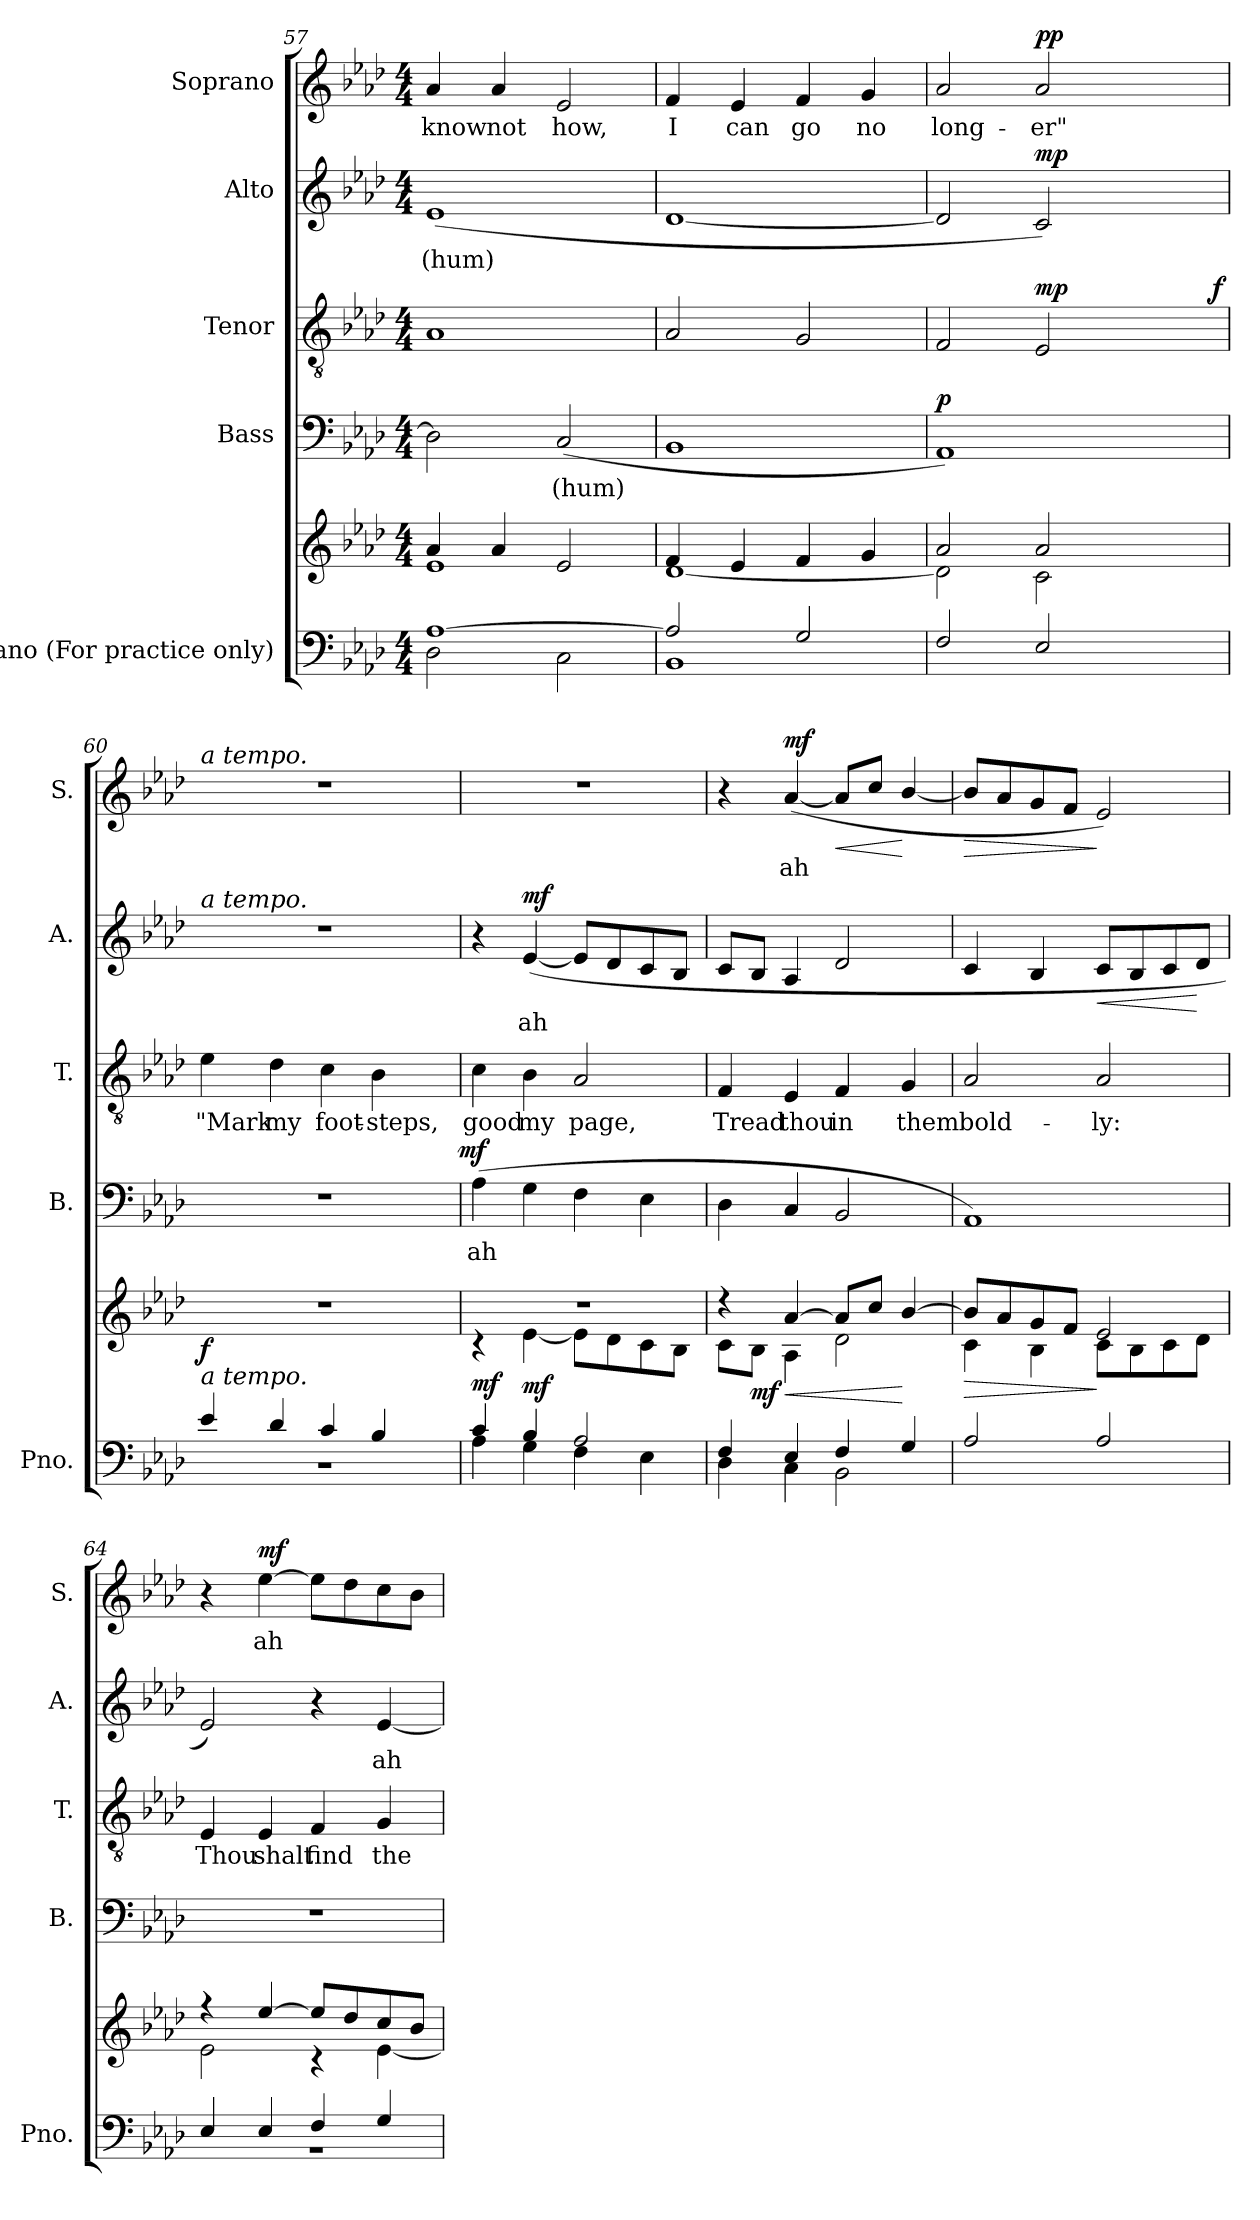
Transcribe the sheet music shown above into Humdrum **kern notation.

**kern	**kern	**dynam	**kern	**text	**dynam	**kern	**text	**dynam	**kern	**text	**dynam	**kern	**text	**dynam
*part5	*part5	*part5	*part4	*part4	*part4	*part3	*part3	*part3	*part2	*part2	*part2	*part1	*part1	*part1
*staff6	*staff5	*staff5/6	*staff4	*staff4	*staff4	*staff3	*staff3	*staff3	*staff2	*staff2	*staff2	*staff1	*staff1	*staff1
*I"Piano (For practice only)	*	*	*I"Bass	*	*	*I"Tenor	*	*	*I"Alto	*	*	*I"Soprano	*	*
*I'Pno.	*	*	*I'B.	*	*	*I'T.	*	*	*I'A.	*	*	*I'S.	*	*
*clefF4	*clefG2	*	*clefF4	*	*	*clefGv2	*	*	*clefG2	*	*	*clefG2	*	*
*	*	*	*	*	*	*ITrd7c12	*	*	*	*	*	*	*	*
*k[b-e-a-d-]	*k[b-e-a-d-]	*	*k[b-e-a-d-]	*	*	*k[b-e-a-d-]	*	*	*k[b-e-a-d-]	*	*	*k[b-e-a-d-]	*	*
*A-:	*A-:	*	*A-:	*	*	*A-:	*	*	*A-:	*	*	*A-:	*	*
*M4/4	*M4/4	*	*M4/4	*	*	*M4/4	*	*	*M4/4	*	*	*M4/4	*	*
=57	=57	=57	=57	=57	=57	=57	=57	=57	=57	=57	=57	=57	=57	=57
*^	*^	*	*	*	*	*	*	*	*	*	*	*	*	*
!	!	!	!	!	!	!	!	!	!	!	!	!LO:LY:b:color=#000000	!	!	!	!
!	!	!	!	!	!	!	!	!	!	!	!	!	!	!	!LO:LY:b:color=#000000	!
[1A-i	2D-i\	4a-i/	1e-i	.	2D-i\]	.	.	1AA-i	.	.	(1e-i	(hum)	.	4a-i/	know	.
!	!	!	!	!	!	!	!	!	!	!	!	!	!	!	!LO:LY:b:color=#000000	!
.	.	4a-i/	.	.	.	.	.	.	.	.	.	.	.	4a-i/	not	.
!	!	!	!	!	!	!LO:LY:b:color=#000000	!	!	!	!	!	!	!	!	!	!
!	!	!	!	!	!	!	!	!	!	!	!	!	!	!	!LO:LY:b:color=#000000	!
.	2Ci\	2e-i/	.	.	(2Ci/	(hum)	.	.	.	.	.	.	.	2e-i/	how,	.
=58	=58	=58	=58	=58	=58	=58	=58	=58	=58	=58	=58	=58	=58	=58	=58	=58
!	!	!	!	!	!	!	!	!	!	!	!	!	!	!	!LO:LY:b:color=#000000	!
2A-i/]	1BB-i	4fi/	[1d-i	.	1BB-i	.	.	2AA-i/	.	.	[1d-i	.	.	4fi/	I	.
!	!	!	!	!	!	!	!	!	!	!	!	!	!	!	!LO:LY:b:color=#000000	!
.	.	4e-i/	.	.	.	.	.	.	.	.	.	.	.	4e-i/	can	.
!	!	!	!	!	!	!	!	!	!	!	!	!	!	!	!LO:LY:b:color=#000000	!
2Gi/	.	4fi/	.	.	.	.	.	2GGi/	.	.	.	.	.	4fi/	go	.
!	!	!	!	!	!	!	!	!	!	!	!	!	!	!	!LO:LY:b:color=#000000	!
.	.	4gi/	.	.	.	.	.	.	.	.	.	.	.	4gi/	no	.
*v	*v	*	*	*	*	*	*	*	*	*	*	*	*	*	*	*
=59	=59	=59	=59	=59	=59	=59	=59	=59	=59	=59	=59	=59	=59	=59	=59
!	!	!	!	!	!	!	!	!	!	!	!	!	!	!LO:LY:b:color=#000000	!
*	*	*	*	*	*	*	*^	*	*	*	*	*	*	*	*
2Fi/	2a-i/	2d-i\]	.	1AA-i)	.	p	2FFi/	2ryy	.	.	2d-i/]	.	.	2a-i/	long-	.
!	!	!	!	!	!	!	!	!	!	!	!	!	!	!	!LO:LY:b:color=#000000	!
2E-i/	2a-i/	2ci\	.	.	.	.	2EE-i/	4ryy	.	mp	2ci/)	.	mp	2a-i/	-er"	pp
.	.	.	.	.	.	.	.	8ryy	.	.	.	.	.	.	.	.
.	.	.	.	.	.	.	.	16ryy	.	.	.	.	.	.	.	.
.	.	.	.	.	.	.	.	32ryy	.	.	.	.	.	.	.	.
.	.	.	.	.	.	.	.	64ryy	.	.	.	.	.	.	.	.
.	.	.	.	.	.	.	.	128...ryy	.	.	.	.	.	.	.	.
.	.	.	.	.	.	.	.	1024ryy	.	f	.	.	.	.	.	.
*	*v	*v	*	*	*	*	*v	*v	*	*	*	*	*	*	*	*
=60	=60	=60	=60	=60	=60	=60	=60	=60	=60	=60	=60	=60	=60	=60
*^	*	*	*	*	*	*	*	*	*	*	*	*	*	*
*	*	*^	*	*	*	*	*^	*	*	*	*	*	*	*	*
!	!	!	!	!	!	!	!	!	!	!	!	!	!	!	!LO:TX:a:i:t=a tempo.	!	!
!	!	!	!	!	!	!	!	!	!	!	!	!LO:TX:a:i:t=a tempo.	!	!	!	!	!
!	!	!	!	!	!	!	!	!LO:TX:a:i:t=a tempo.	!	!	!	!	!	!	!	!	!
!	!	!	!	!	!	!	!	!LO:TX:i:t=boldly (melody well standing out)	!	!	!	!	!	!	!	!	!
!	!	!	!	!	!LO:TX:a:i:t=a tempo.	!	!	!	!	!	!	!	!	!	!	!	!
!LO:TX:a:i:t=a tempo.	!	!	!	!	!	!	!	!	!	!	!	!	!	!	!	!	!
!	!	!	!	!	!	!	!	!	!	!LO:LY:b:color=#000000	!	!	!	!	!	!	!
*	*	*v	*v	*	*^	*	*	*v	*v	*	*	*	*	*	*	*	*
4e-i/	1r	1r	f	1r	2ryy	.	.	4E-i\	"Mark	.	1r	.	.	1r	.	.
!	!	!	!	!	!	!	!	!	!LO:LY:b:color=#000000	!	!	!	!	!	!	!
4d-i/	.	.	.	.	.	.	.	4D-i\	my	.	.	.	.	.	.	.
!	!	!	!	!	!	!	!	!	!LO:LY:b:color=#000000	!	!	!	!	!	!	!
4ci/	.	.	.	.	4ryy	.	.	4Ci\	foot-	.	.	.	.	.	.	.
!	!	!	!	!	!	!	!	!	!LO:LY:b:color=#000000	!	!	!	!	!	!	!
4B-i/	.	.	.	.	8ryy	.	.	4BB-i\	-steps,	.	.	.	.	.	.	.
.	.	.	.	.	16ryy	.	.	.	.	.	.	.	.	.	.	.
.	.	.	.	.	32ryy	.	.	.	.	.	.	.	.	.	.	.
.	.	.	.	.	64ryy	.	.	.	.	.	.	.	.	.	.	.
.	.	.	.	.	128...ryy	.	.	.	.	.	.	.	.	.	.	.
.	.	.	.	.	1024ryy	.	mf	.	.	.	.	.	.	.	.	.
*	*	*	*	*v	*v	*	*	*	*	*	*	*	*	*	*	*
=61	=61	=61	=61	=61	=61	=61	=61	=61	=61	=61	=61	=61	=61	=61	=61
*	*	*^	*	*	*	*	*	*	*	*	*	*	*	*	*
*	*	*	*	*	*^	*	*	*	*	*	*	*	*	*	*	*
!	!	!	!	!	!	!	!LO:LY:b:color=#000000	!	!	!	!	!	!	!	!	!	!
*	*	*	*	*	*v	*v	*	*	*	*	*	*	*	*	*	*	*
*	*	*	*	*	*^	*	*	*	*	*	*	*	*	*	*	*
!	!	!	!	!	!	!	!	!	!	!LO:LY:b:color=#000000	!	!	!	!	!	!	!
*	*	*	*	*	*v	*v	*	*	*	*	*	*	*	*	*	*	*
4ci/	4A-i\	1r	4r	mf	(4A-i\	ah	.	4Ci\	good	.	4r	.	.	1r	.	.
!	!	!	!	!	!	!	!	!	!LO:LY:b:color=#000000	!	!	!	!	!	!	!
!	!	!	!	!	!	!	!	!	!	!	!	!LO:LY:b:color=#000000	!	!	!	!
4B-i/	4Gi\	.	[4e-i\	mf	4Gi\	.	.	4BB-i\	my	.	([4e-i/	ah	mf	.	.	.
!	!	!	!	!	!	!	!	!	!LO:LY:b:color=#000000	!	!	!	!	!	!	!
2A-i/	4Fi\	.	8e-i\L]	.	4Fi\	.	.	2AA-i/	page,	.	8e-i/L]	.	.	.	.	.
.	.	.	8d-i\	.	.	.	.	.	.	.	8d-i/	.	.	.	.	.
.	4E-i\	.	8ci\	.	4E-i\	.	.	.	.	.	8ci/	.	.	.	.	.
.	.	.	8B-i\J	.	.	.	.	.	.	.	8B-i/J	.	.	.	.	.
!!LO:PB:g=z
=62	=62	=62	=62	=62	=62	=62	=62	=62	=62	=62	=62	=62	=62	=62	=62	=62
!	!	!	!	!	!	!	!	!	!LO:LY:b:color=#000000	!	!	!	!	!	!	!
4Fi/	4D-i\	4r	8ci\L	.	4D-i\	.	.	4FFi/	Tread	.	8ci/L	.	.	4r	.	.
.	.	.	8B-i\J	mf	.	.	.	.	.	.	8B-i/J	.	.	.	.	.
!	!	!	!	!LO:HP:b	!	!	!	!	!	!	!	!	!	!	!	!
!	!	!	!	!	!	!	!	!	!LO:LY:b:color=#000000	!	!	!	!	!	!	!
!	!	!	!	!	!	!	!	!	!	!	!	!	!	!	!LO:LY:b:color=#000000	!
4E-i/	4Ci\	[4a-i/	4A-i\	<	4Ci/	.	.	4EE-i/	thou	.	4A-i/	.	.	([4a-i/	ah	mf
!	!	!	!	!	!	!	!	!	!LO:LY:b:color=#000000	!	!	!	!	!	!	!LO:HP:b
4Fi/	2BB-i\	8a-i/L]	2d-i\	.	2BB-i/	.	.	4FFi/	in	.	2d-i/	.	.	8a-i/L]	.	<
.	.	8cci/J	.	.	.	.	.	.	.	.	.	.	.	8cci/J	.	.
!	!	!	!	!	!	!	!	!	!LO:LY:b:color=#000000	!	!	!	!	!	!	!
4Gi/	.	[4b-i/	.	[	.	.	.	4GGi/	them	.	.	.	.	[4b-i/	.	[
*v	*v	*	*	*	*	*	*	*	*	*	*	*	*	*	*	*
=63	=63	=63	=63	=63	=63	=63	=63	=63	=63	=63	=63	=63	=63	=63	=63
!	!	!	!LO:HP:b	!	!	!	!	!	!	!	!	!	!	!	!
!	!	!	!	!	!	!	!	!LO:LY:b:color=#000000	!	!	!	!	!	!	!LO:HP:b
2A-i/	8b-i/L]	4ci\	>	1AA-i)	.	.	2AA-i/	bold-	.	4ci/	.	.	8b-i/L]	.	>
.	8a-i/	.	.	.	.	.	.	.	.	.	.	.	8a-i/	.	.
.	8gi/	4B-i\	.	.	.	.	.	.	.	4B-i/	.	.	8gi/	.	.
.	8fi/J	.	.	.	.	.	.	.	.	.	.	.	8fi/J	.	.
!	!	!	!	!	!	!	!	!LO:LY:b:color=#000000	!	!	!	!LO:HP:b	!	!	!
2A-i/	2e-i/	8ci\L	]	.	.	.	2AA-i/	-ly:	.	8ci/L	.	<	2e-i/)	.	]
.	.	8B-i\	.	.	.	.	.	.	.	8B-i/	.	.	.	.	.
.	.	8ci\	.	.	.	.	.	.	.	8ci/	.	.	.	.	.
.	.	8d-i\J	.	.	.	.	.	.	.	8d-i/J	.	[	.	.	.
=64	=64	=64	=64	=64	=64	=64	=64	=64	=64	=64	=64	=64	=64	=64	=64
*^	*	*	*	*	*	*	*	*	*	*	*	*	*	*	*
!	!	!	!	!	!	!	!	!	!LO:LY:b:color=#000000	!	!	!	!	!	!	!
4E-i/	1r	4r	2e-i\	.	1r	.	.	4EE-i/	Thou	.	2e-i/)	.	.	4r	.	.
!	!	!	!	!	!	!	!	!	!LO:LY:b:color=#000000	!	!	!	!	!	!	!
!	!	!	!	!	!	!	!	!	!	!	!	!	!	!	!LO:LY:b:color=#000000	!
4E-i/	.	[4ee-i/	.	.	.	.	.	4EE-i/	shalt	.	.	.	.	[4ee-i\	ah	mf
!	!	!	!	!	!	!	!	!	!LO:LY:b:color=#000000	!	!	!	!	!	!	!
4Fi/	.	8ee-i/L]	4r	.	.	.	.	4FFi/	find	.	4r	.	.	8ee-i\L]	.	.
.	.	8dd-i/	.	.	.	.	.	.	.	.	.	.	.	8dd-i\	.	.
!	!	!	!	!	!	!	!	!	!LO:LY:b:color=#000000	!	!	!	!	!	!	!
!	!	!	!	!	!	!	!	!	!	!	!	!LO:LY:b:color=#000000	!	!	!	!
4Gi/	.	8cci/	[4e-i\	.	.	.	.	4GGi/	the	.	[4e-i/	ah	.	8cci\	.	.
.	.	8b-i/J	.	.	.	.	.	.	.	.	.	.	.	8b-i\J	.	.
*v	*v	*	*	*	*	*	*	*	*	*	*	*	*	*	*	*
*	*v	*v	*	*	*	*	*	*	*	*	*	*	*	*	*
=	=	=	=	=	=	=	=	=	=	=	=	=	=	=
*-	*-	*-	*-	*-	*-	*-	*-	*-	*-	*-	*-	*-	*-	*-
